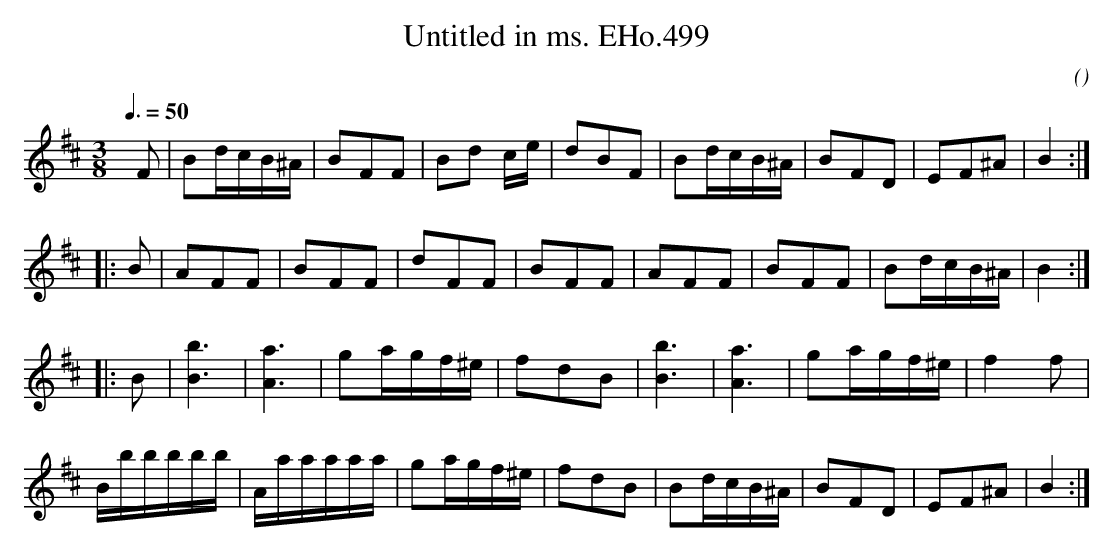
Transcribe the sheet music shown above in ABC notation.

X:1
T:Untitled in ms. EHo.499
M:3/8
L:1/8
Q:3/8=50
C:
O:
K:D
yF | Bd/c/B/^A/ | BFF | Bd c/e/ | dBF | Bd/c/B/^A/ | BFD | EF^A | B2 :|
|: B | AFF | BFF | dFF | BFF | AFF | BFF | Bd/c/B/^A/ | B2 :|
|: B| [B3b3] | [A3a3] | ga/g/f/^e/ | fdB | [B3b3] | [A3a3] | ga/g/f/^e/ | f2f |
B/b/b/b/b/b/ | A/a/a/a/a/a/ | ga/g/f/^e/ | fdB | Bd/c/B/^A/ | BFD | EF^A | B2 :|
